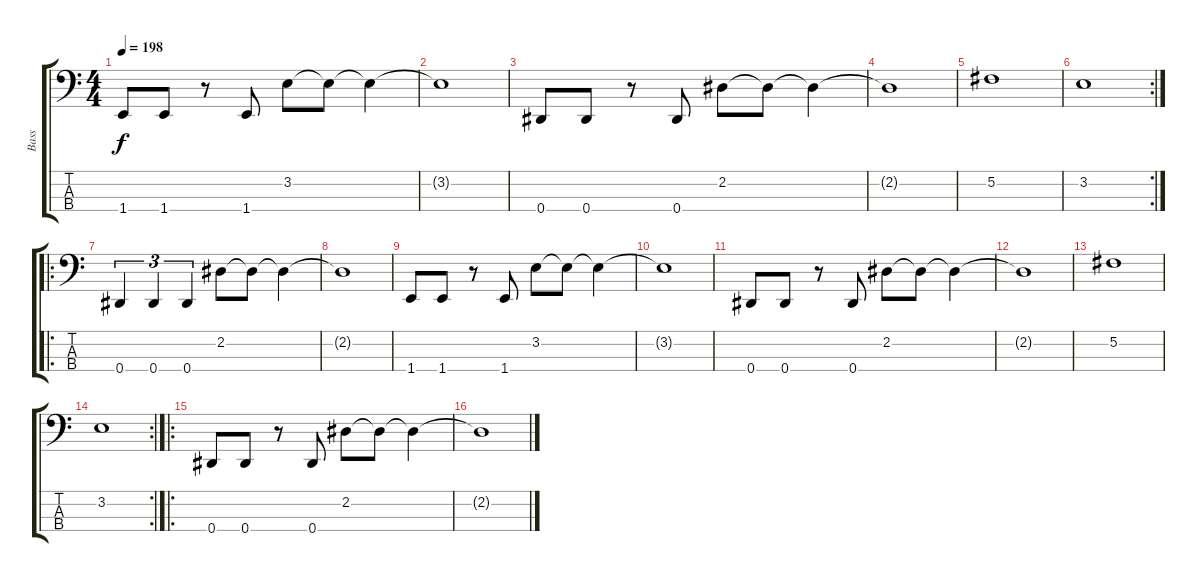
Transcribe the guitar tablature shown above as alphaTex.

\track ("Bass" "Bass") {instrument slapbass2}
\staff {score tabs}
\tuning (Gb2 Db2 Ab1 Eb1) {hide}
\ts (4 4)
\tempo 198
\clef f4
\ks c
1.4.8{dy f} 1.4.8 r.8 1.4.8 3.2.8 3.2{t}.8 3.2{t}.4 |
3.2{t}.1 |
0.4.8 0.4.8 r.8 0.4.8 2.2.8 2.2{t}.8 2.2{t}.4 |
2.2{t}.1 |
5.2.1 |
\rc 2
3.2.1 |
\ro
0.4.4{tu (3 2)} 0.4.4{tu (3 2)} 0.4.4{tu (3 2)} 2.2.8 2.2{t}.8 2.2{t}.4 |
2.2{t}.1 |
1.4.8 1.4.8 r.8 1.4.8 3.2.8 3.2{t}.8 3.2{t}.4 |
3.2{t}.1 |
0.4.8 0.4.8 r.8 0.4.8 2.2.8 2.2{t}.8 2.2{t}.4 |
2.2{t}.1 |
5.2.1 |
\rc 2
3.2.1 |
\ro
0.4.8 0.4.8 r.8 0.4.8 2.2.8 2.2{t}.8 2.2{t}.4 |
2.2{t}.1
